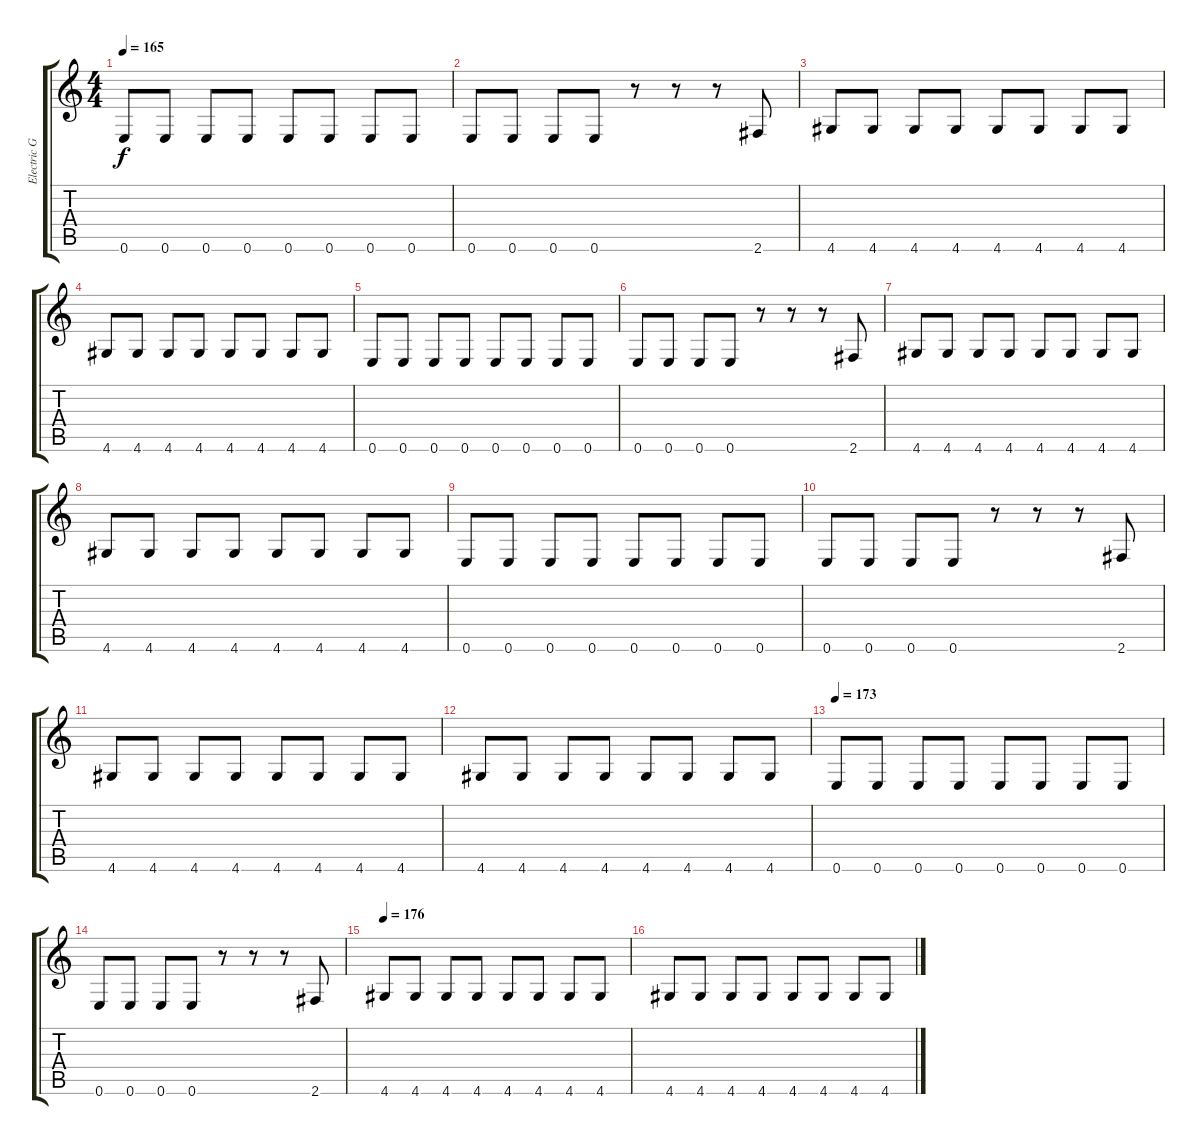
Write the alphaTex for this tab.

\track ("Electric Guitar" "Electric G") {instrument distortionguitar}
\staff {score tabs}
\tuning (E4 B3 G3 D3 A2 E2) {hide}
\ts (4 4)
\tempo 165
\clef g2
\ks c
0.6.8{dy f} 0.6.8 0.6.8 0.6.8 0.6.8 0.6.8 0.6.8 0.6.8 |
0.6.8 0.6.8 0.6.8 0.6.8 r.8 r.8 r.8 2.6.8 |
4.6.8 4.6.8 4.6.8 4.6.8 4.6.8 4.6.8 4.6.8 4.6.8 |
4.6.8 4.6.8 4.6.8 4.6.8 4.6.8 4.6.8 4.6.8 4.6.8 |
0.6.8 0.6.8 0.6.8 0.6.8 0.6.8 0.6.8 0.6.8 0.6.8 |
0.6.8 0.6.8 0.6.8 0.6.8 r.8 r.8 r.8 2.6.8 |
4.6.8 4.6.8 4.6.8 4.6.8 4.6.8 4.6.8 4.6.8 4.6.8 |
4.6.8 4.6.8 4.6.8 4.6.8 4.6.8 4.6.8 4.6.8 4.6.8 |
0.6.8 0.6.8 0.6.8 0.6.8 0.6.8 0.6.8 0.6.8 0.6.8 |
0.6.8 0.6.8 0.6.8 0.6.8 r.8 r.8 r.8 2.6.8 |
4.6.8 4.6.8 4.6.8 4.6.8 4.6.8 4.6.8 4.6.8 4.6.8 |
4.6.8 4.6.8 4.6.8 4.6.8 4.6.8 4.6.8 4.6.8 4.6.8 |
\tempo 173
0.6.8 0.6.8 0.6.8 0.6.8 0.6.8 0.6.8 0.6.8 0.6.8 |
0.6.8 0.6.8 0.6.8 0.6.8 r.8 r.8 r.8 2.6.8 |
\tempo 176
4.6.8 4.6.8 4.6.8 4.6.8 4.6.8 4.6.8 4.6.8 4.6.8 |
4.6.8 4.6.8 4.6.8 4.6.8 4.6.8 4.6.8 4.6.8 4.6.8
